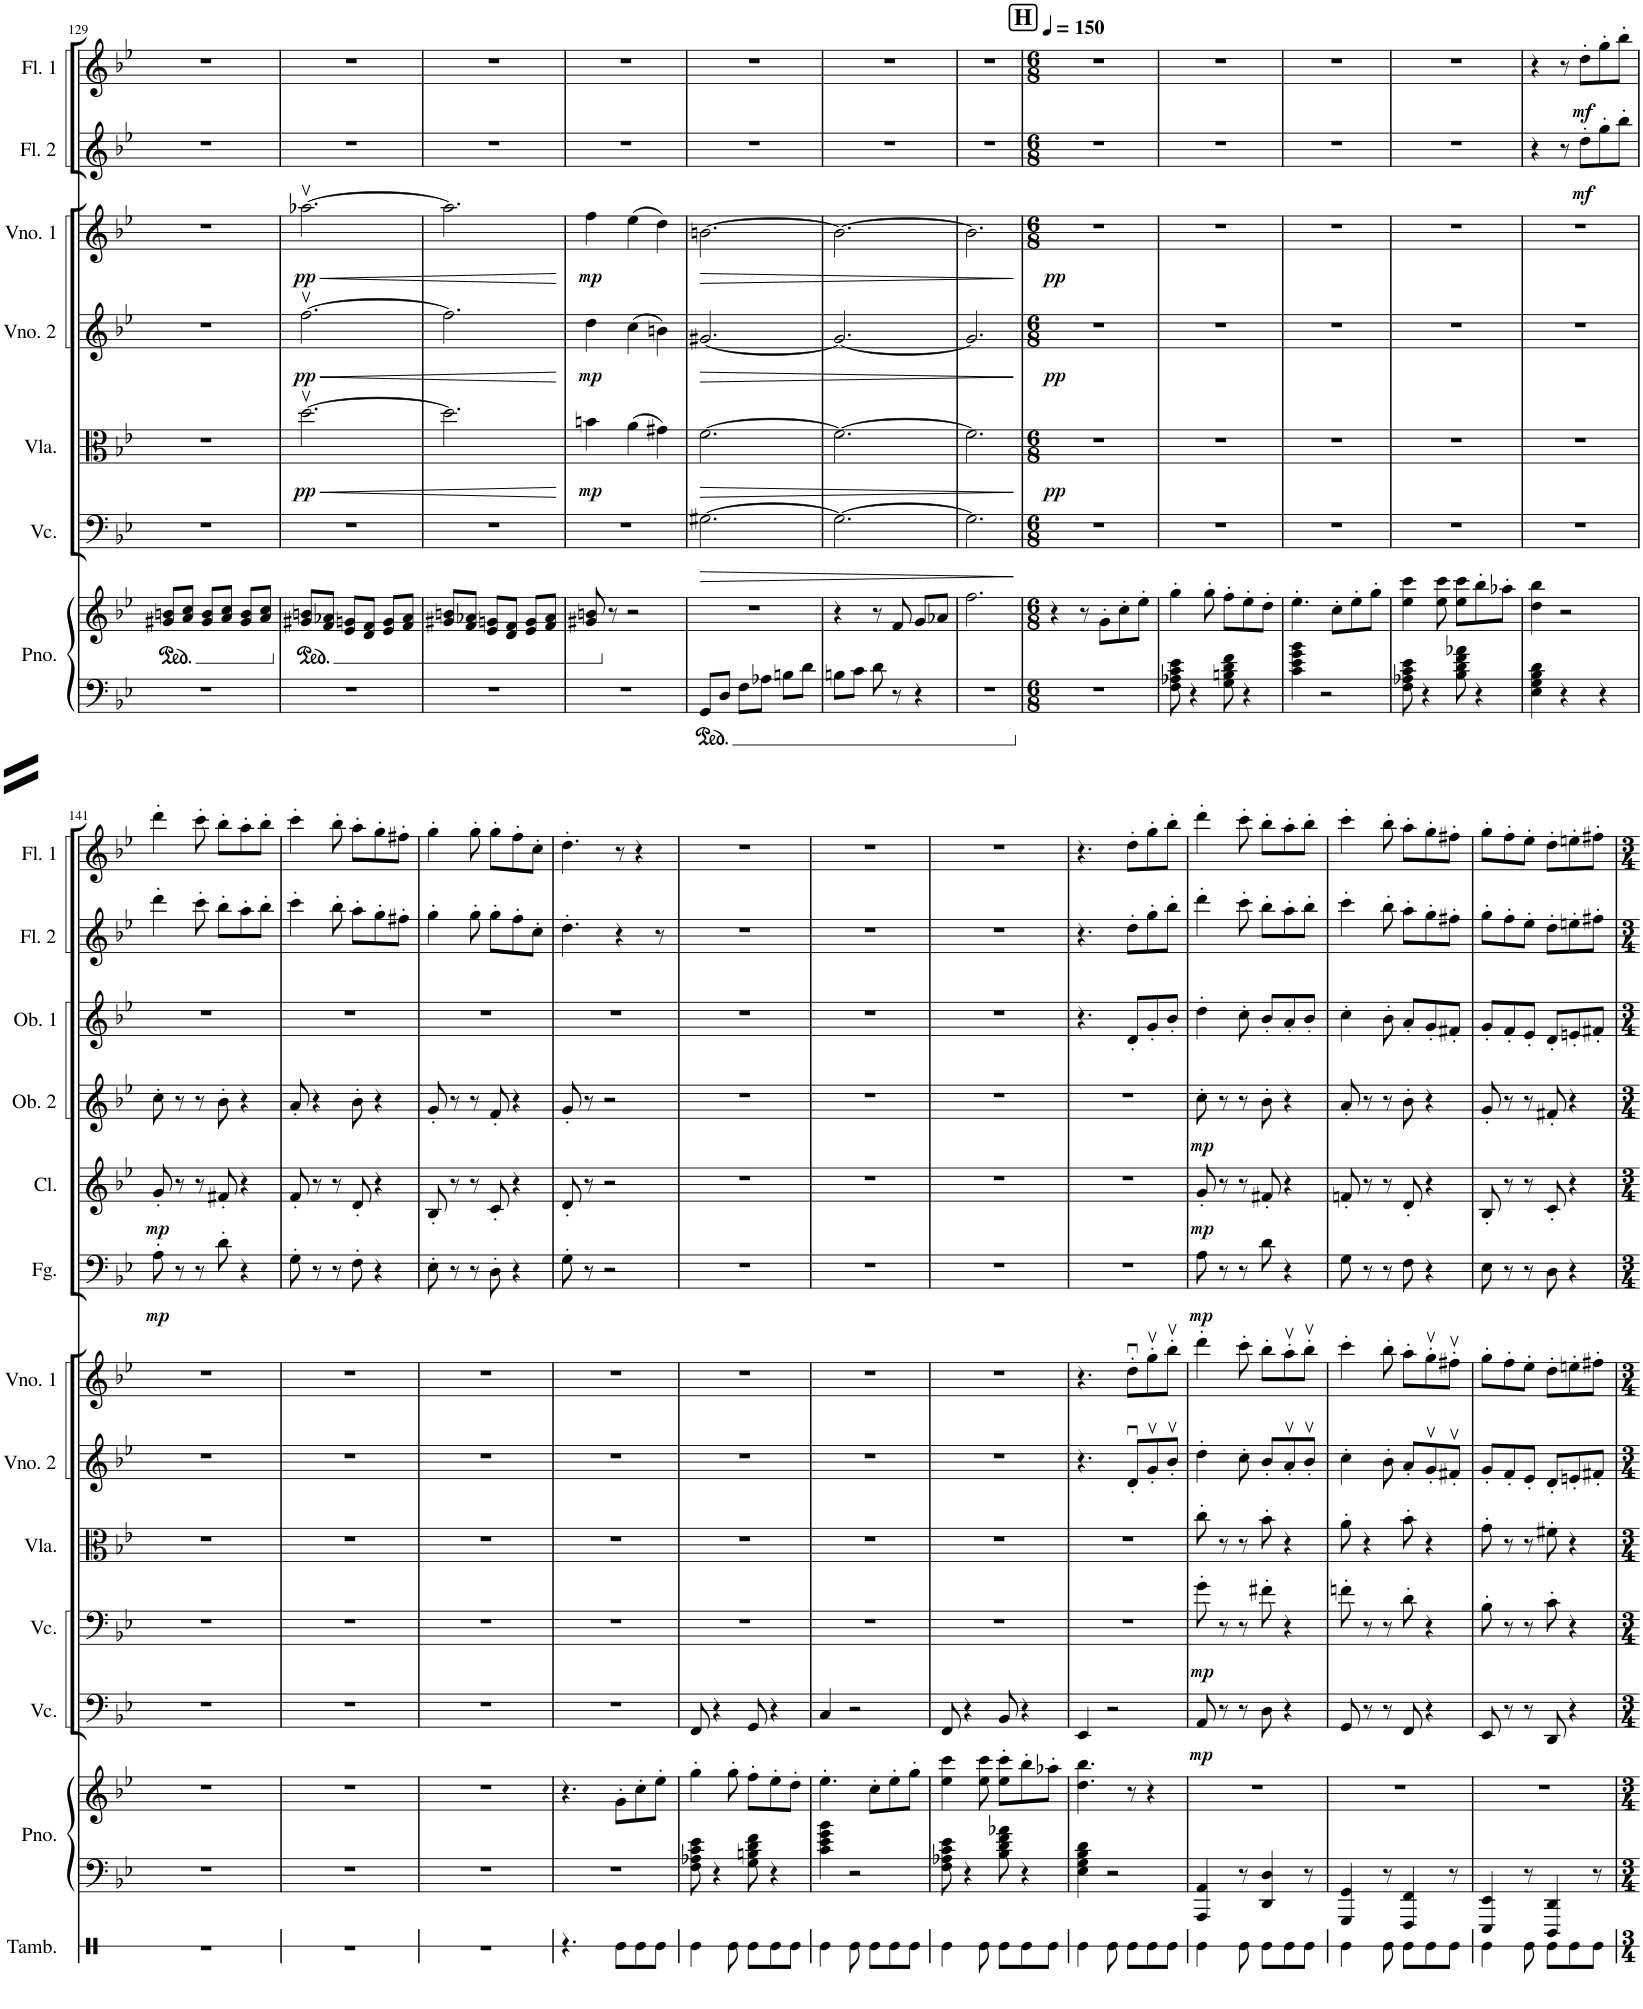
**kern	**kern	**kern	**dynam	**kern	**dynam	**kern	**dynam	**kern	**dynam	**kern	**dynam	**kern	**dynam	**kern	**dynam	**kern	**dynam	**kern	**kern	**dynam	**kern	**dynam
*part12	*part12	*part11	*part11	*part10	*part10	*part9	*part9	*part8	*part8	*part7	*part7	*part6	*part6	*part5	*part5	*part4	*part4	*part3	*part2	*part2	*part1	*part1
*staff13	*staff12	*staff11	*staff11	*staff10	*staff10	*staff9	*staff9	*staff8	*staff8	*staff7	*staff7	*staff6	*staff6	*staff5	*staff5	*staff4	*staff4	*staff3	*staff2	*staff2	*staff1	*staff1
*I"Piano	*	*I"Violoncelo	*	*I"Violoncelo	*	*I"Viola	*	*I"Violino 2	*	*I"Violino 1	*	*I"Fagote	*	*I"Clarinete em Bb	*	*I"Oboé 2	*	*I"Oboé 1	*I"Flauta 2	*	*I"Flauta 1	*
*I'Pno.	*	*I'Vc.	*	*I'Vc.	*	*I'Vla.	*	*I'Vno. 2	*	*I'Vno. 1	*	*I'Fg.	*	*I'Cl.	*	*I'Ob. 2	*	*I'Ob. 1	*I'Fl. 2	*	*I'Fl. 1	*
!!LO:PB:g=z
*clefF4	*clefG2	*clefF4	*	*clefF4	*	*clefC3	*	*clefG2	*	*clefG2	*	*clefF4	*	*clefG2	*	*clefG2	*	*clefG2	*clefG2	*	*clefG2	*
*	*	*	*	*	*	*	*	*	*	*	*	*	*	*Trd1c2	*	*	*	*	*	*	*	*
*k[b-e-]	*k[b-e-]	*k[b-e-]	*	*k[b-e-]	*	*k[b-e-]	*	*k[b-e-]	*	*k[b-e-]	*	*k[b-e-]	*	*k[b-e-]	*	*k[b-e-]	*	*k[b-e-]	*k[b-e-]	*	*k[b-e-]	*
*M3/4	*M3/4	*M3/4	*	*M3/4	*	*M3/4	*	*M3/4	*	*M3/4	*	*M3/4	*	*M3/4	*	*M3/4	*	*M3/4	*M3/4	*	*M3/4	*
*	*ped	*	*	*	*	*	*	*	*	*	*	*	*	*	*	*	*	*	*	*	*	*
=129	=129	=129	=129	=129	=129	=129	=129	=129	=129	=129	=129	=129	=129	=129	=129	=129	=129	=129	=129	=129	=129	=129
2.r	8g#X/ 8bn/L	2.r	.	2.r	.	2.r	.	2.r	.	2.r	.	2.r	.	2.r	.	2.r	.	2.r	2.r	.	2.r	.
.	8a/ 8cc/J	.	.	.	.	.	.	.	.	.	.	.	.	.	.	.	.	.	.	.	.	.
.	8g#/ 8b/L	.	.	.	.	.	.	.	.	.	.	.	.	.	.	.	.	.	.	.	.	.
.	8a/ 8cc/J	.	.	.	.	.	.	.	.	.	.	.	.	.	.	.	.	.	.	.	.	.
.	8g#/ 8b/L	.	.	.	.	.	.	.	.	.	.	.	.	.	.	.	.	.	.	.	.	.
.	8a/ 8cc/J	.	.	.	.	.	.	.	.	.	.	.	.	.	.	.	.	.	.	.	.	.
=130	=130	=130	=130	=130	=130	=130	=130	=130	=130	=130	=130	=130	=130	=130	=130	=130	=130	=130	=130	=130	=130	=130
*	*Xped	*	*	*	*	*	*	*	*	*	*	*	*	*	*	*	*	*	*	*	*	*
*	*ped	*	*	*	*	*	*	*	*	*	*	*	*	*	*	*	*	*	*	*	*	*
!	!	!	!	!	!	!	!LO:HP:b	!	!LO:HP:b	!	!LO:HP:b	!	!	!	!	!	!	!	!	!	!	!
!	!	!	!	!	!	!	!LO:DY:n=1:b	!	!LO:DY:n=1:b	!	!LO:DY:n=1:b	!	!	!	!	!	!	!	!	!	!	!
2.r	8g#X/ 8bn/L	2.r	.	2.r	.	[2.ddv\	< pp	[2.ffv\	< pp	[2.aa-Xv\	< pp	2.r	.	2.r	.	2.r	.	2.r	2.r	.	2.r	.
.	8f/ 8a-X/J	.	.	.	.	.	.	.	.	.	.	.	.	.	.	.	.	.	.	.	.	.
.	8e-/ 8gn/L	.	.	.	.	.	.	.	.	.	.	.	.	.	.	.	.	.	.	.	.	.
.	8d/ 8f/J	.	.	.	.	.	.	.	.	.	.	.	.	.	.	.	.	.	.	.	.	.
.	8e-/ 8g/L	.	.	.	.	.	.	.	.	.	.	.	.	.	.	.	.	.	.	.	.	.
.	8f/ 8a-/J	.	.	.	.	.	.	.	.	.	.	.	.	.	.	.	.	.	.	.	.	.
=131	=131	=131	=131	=131	=131	=131	=131	=131	=131	=131	=131	=131	=131	=131	=131	=131	=131	=131	=131	=131	=131	=131
2.r	8g#X/ 8bn/L	2.r	.	2.r	.	2.dd\]	.	2.ff\]	.	2.aa-\]	.	2.r	.	2.r	.	2.r	.	2.r	2.r	.	2.r	.
.	8f/ 8a-X/J	.	.	.	.	.	.	.	.	.	.	.	.	.	.	.	.	.	.	.	.	.
.	8e-/ 8gn/L	.	.	.	.	.	.	.	.	.	.	.	.	.	.	.	.	.	.	.	.	.
.	8d/ 8f/J	.	.	.	.	.	.	.	.	.	.	.	.	.	.	.	.	.	.	.	.	.
.	8e-/ 8g/L	.	.	.	.	.	.	.	.	.	.	.	.	.	.	.	.	.	.	.	.	.
.	8f/ 8a-/J	.	.	.	.	.	.	.	.	.	.	.	.	.	.	.	.	.	.	.	.	.
.	.	.	.	.	.	.	[	.	[	.	[	.	.	.	.	.	.	.	.	.	.	.
=132	=132	=132	=132	=132	=132	=132	=132	=132	=132	=132	=132	=132	=132	=132	=132	=132	=132	=132	=132	=132	=132	=132
!	!	!	!	!	!	!	!LO:DY:b	!	!LO:DY:b	!	!LO:DY:b	!	!	!	!	!	!	!	!	!	!	!
2.r	8g#X/ 8bn/	2.r	.	2.r	.	4bn\	mp	4dd\	mp	4ff\	mp	2.r	.	2.r	.	2.r	.	2.r	2.r	.	2.r	.
*	*Xped	*	*	*	*	*	*	*	*	*	*	*	*	*	*	*	*	*	*	*	*	*
.	8r	.	.	.	.	.	.	.	.	.	.	.	.	.	.	.	.	.	.	.	.	.
.	2r	.	.	.	.	(4a\	.	(4cc\	.	(4ee-\	.	.	.	.	.	.	.	.	.	.	.	.
.	.	.	.	.	.	4g#X\)	.	4bn\)	.	4dd\)	.	.	.	.	.	.	.	.	.	.	.	.
=133	=133	=133	=133	=133	=133	=133	=133	=133	=133	=133	=133	=133	=133	=133	=133	=133	=133	=133	=133	=133	=133	=133
!	!	!	!	!	!LO:HP:b	!	!LO:HP:b	!	!LO:HP:b	!	!LO:HP:b	!	!	!	!	!	!	!	!	!	!	!
8GG/L	2.r	2.r	.	[2.G#X\	>	[2.f\	>	[2.g#X/	>	[2.bn\	>	2.r	.	2.r	.	2.r	.	2.r	2.r	.	2.r	.
8D/J	.	.	.	.	.	.	.	.	.	.	.	.	.	.	.	.	.	.	.	.	.	.
8F\L	.	.	.	.	.	.	.	.	.	.	.	.	.	.	.	.	.	.	.	.	.	.
8A-X\J	.	.	.	.	.	.	.	.	.	.	.	.	.	.	.	.	.	.	.	.	.	.
8Bn\L	.	.	.	.	.	.	.	.	.	.	.	.	.	.	.	.	.	.	.	.	.	.
8d\J	.	.	.	.	.	.	.	.	.	.	.	.	.	.	.	.	.	.	.	.	.	.
=134	=134	=134	=134	=134	=134	=134	=134	=134	=134	=134	=134	=134	=134	=134	=134	=134	=134	=134	=134	=134	=134	=134
8Bn\L	4r	2.r	.	2.G#\_	.	2.f\_	.	2.g#/_	.	2.b\_	.	2.r	.	2.r	.	2.r	.	2.r	2.r	.	2.r	.
8c\J	.	.	.	.	.	.	.	.	.	.	.	.	.	.	.	.	.	.	.	.	.	.
8d\	8r	.	.	.	.	.	.	.	.	.	.	.	.	.	.	.	.	.	.	.	.	.
8r	8f/	.	.	.	.	.	.	.	.	.	.	.	.	.	.	.	.	.	.	.	.	.
4r	8g/L	.	.	.	.	.	.	.	.	.	.	.	.	.	.	.	.	.	.	.	.	.
.	8a-X/J	.	.	.	.	.	.	.	.	.	.	.	.	.	.	.	.	.	.	.	.	.
=135	=135	=135	=135	=135	=135	=135	=135	=135	=135	=135	=135	=135	=135	=135	=135	=135	=135	=135	=135	=135	=135	=135
2.r	2.ff\	2.r	.	2.G#\]	.	2.f\]	.	2.g#/]	.	2.b\]	.	2.r	.	2.r	.	2.r	.	2.r	2.r	.	2.r	.
.	.	.	.	.	]	.	]	.	]	.	]	.	.	.	.	.	.	.	.	.	.	.
=136	=136	=136	=136	=136	=136	=136	=136	=136	=136	=136	=136	=136	=136	=136	=136	=136	=136	=136	=136	=136	=136	=136
!!LO:REH:place=s1:a:B:cj:fs=14:t=H
*M6/8	*M6/8	*M6/8	*	*M6/8	*	*M6/8	*	*M6/8	*	*M6/8	*	*M6/8	*	*M6/8	*	*M6/8	*	*M6/8	*M6/8	*	*M6/8	*
*	*	*	*	*	*	*	*	*	*	*	*	*	*	*	*	*	*	*	*	*	*MM150	*
!	!	!	!	!	!	!	!LO:DY:b	!	!LO:DY:b	!	!LO:DY:b	!	!	!	!	!	!	!	!	!	!	!
2.r	4r	2.r	.	2.r	.	2.r	pp	2.r	pp	2.r	pp	2.r	.	2.r	.	2.r	.	2.r	2.r	.	2.r	.
.	8r	.	.	.	.	.	.	.	.	.	.	.	.	.	.	.	.	.	.	.	.	.
.	8g'\L	.	.	.	.	.	.	.	.	.	.	.	.	.	.	.	.	.	.	.	.	.
.	8cc'\	.	.	.	.	.	.	.	.	.	.	.	.	.	.	.	.	.	.	.	.	.
.	8ee-'\J	.	.	.	.	.	.	.	.	.	.	.	.	.	.	.	.	.	.	.	.	.
=137	=137	=137	=137	=137	=137	=137	=137	=137	=137	=137	=137	=137	=137	=137	=137	=137	=137	=137	=137	=137	=137	=137
8F\ 8A-X\ 8c\ 8e-\	4gg'\	2.r	.	2.r	.	2.r	.	2.r	.	2.r	.	2.r	.	2.r	.	2.r	.	2.r	2.r	.	2.r	.
4r	.	.	.	.	.	.	.	.	.	.	.	.	.	.	.	.	.	.	.	.	.	.
.	8gg'\	.	.	.	.	.	.	.	.	.	.	.	.	.	.	.	.	.	.	.	.	.
8G\ 8Bn\ 8d\ 8f\	8ff'\L	.	.	.	.	.	.	.	.	.	.	.	.	.	.	.	.	.	.	.	.	.
4r	8ee-'\	.	.	.	.	.	.	.	.	.	.	.	.	.	.	.	.	.	.	.	.	.
.	8dd'\J	.	.	.	.	.	.	.	.	.	.	.	.	.	.	.	.	.	.	.	.	.
=138	=138	=138	=138	=138	=138	=138	=138	=138	=138	=138	=138	=138	=138	=138	=138	=138	=138	=138	=138	=138	=138	=138
4c\ 4e-\ 4g\ 4b-\	4.ee-'\	2.r	.	2.r	.	2.r	.	2.r	.	2.r	.	2.r	.	2.r	.	2.r	.	2.r	2.r	.	2.r	.
2r	.	.	.	.	.	.	.	.	.	.	.	.	.	.	.	.	.	.	.	.	.	.
.	8cc'\L	.	.	.	.	.	.	.	.	.	.	.	.	.	.	.	.	.	.	.	.	.
.	8ee-'\	.	.	.	.	.	.	.	.	.	.	.	.	.	.	.	.	.	.	.	.	.
.	8gg'\J	.	.	.	.	.	.	.	.	.	.	.	.	.	.	.	.	.	.	.	.	.
=139	=139	=139	=139	=139	=139	=139	=139	=139	=139	=139	=139	=139	=139	=139	=139	=139	=139	=139	=139	=139	=139	=139
8F\ 8A-X\ 8c\ 8e-\	4ee-\ 4ccc\	2.r	.	2.r	.	2.r	.	2.r	.	2.r	.	2.r	.	2.r	.	2.r	.	2.r	2.r	.	2.r	.
4r	.	.	.	.	.	.	.	.	.	.	.	.	.	.	.	.	.	.	.	.	.	.
.	8ee-\ 8ccc\	.	.	.	.	.	.	.	.	.	.	.	.	.	.	.	.	.	.	.	.	.
8B-\ 8d\ 8f\ 8a-X\	8ee-\ 8ccc\L	.	.	.	.	.	.	.	.	.	.	.	.	.	.	.	.	.	.	.	.	.
4r	8bb-'\	.	.	.	.	.	.	.	.	.	.	.	.	.	.	.	.	.	.	.	.	.
.	8aa-X'\J	.	.	.	.	.	.	.	.	.	.	.	.	.	.	.	.	.	.	.	.	.
=140	=140	=140	=140	=140	=140	=140	=140	=140	=140	=140	=140	=140	=140	=140	=140	=140	=140	=140	=140	=140	=140	=140
4E-\ 4G\ 4B-\ 4d\	4dd\ 4bb-\	2.r	.	2.r	.	2.r	.	2.r	.	2.r	.	2.r	.	2.r	.	2.r	.	2.r	4r	.	4r	.
4r	2r	.	.	.	.	.	.	.	.	.	.	.	.	.	.	.	.	.	8r	.	8r	.
!	!	!	!	!	!	!	!	!	!	!	!	!	!	!	!	!	!	!	!	!LO:DY:b	!	!LO:DY:b
.	.	.	.	.	.	.	.	.	.	.	.	.	.	.	.	.	.	.	8dd'\L	mf	8dd'\L	mf
4r	.	.	.	.	.	.	.	.	.	.	.	.	.	.	.	.	.	.	8gg'\	.	8gg'\	.
.	.	.	.	.	.	.	.	.	.	.	.	.	.	.	.	.	.	.	8bb-'\J	.	8bb-'\J	.
!!LO:LB:g=z
=141	=141	=141	=141	=141	=141	=141	=141	=141	=141	=141	=141	=141	=141	=141	=141	=141	=141	=141	=141	=141	=141	=141
!	!	!	!	!	!	!	!	!	!	!	!	!	!LO:DY:b	!	!LO:DY:b	!	!	!	!	!	!	!
2.r	2.r	2.r	.	2.r	.	2.r	.	2.r	.	2.r	.	8A'\	mp	8g'/	mp	8cc'\	.	2.r	4ddd'\	.	4ddd'\	.
.	.	.	.	.	.	.	.	.	.	.	.	8r	.	8r	.	8r	.	.	.	.	.	.
.	.	.	.	.	.	.	.	.	.	.	.	8r	.	8r	.	8r	.	.	8ccc'\	.	8ccc'\	.
.	.	.	.	.	.	.	.	.	.	.	.	8d'\	.	8f#X'/	.	8b-'\	.	.	8bb-'\L	.	8bb-'\L	.
.	.	.	.	.	.	.	.	.	.	.	.	4r	.	4r	.	4r	.	.	8aa'\	.	8aa'\	.
.	.	.	.	.	.	.	.	.	.	.	.	.	.	.	.	.	.	.	8bb-'\J	.	8bb-'\J	.
=142	=142	=142	=142	=142	=142	=142	=142	=142	=142	=142	=142	=142	=142	=142	=142	=142	=142	=142	=142	=142	=142	=142
2.r	2.r	2.r	.	2.r	.	2.r	.	2.r	.	2.r	.	8G'\	.	8f'/	.	8a'/	.	2.r	4ccc'\	.	4ccc'\	.
.	.	.	.	.	.	.	.	.	.	.	.	8r	.	8r	.	4r	.	.	.	.	.	.
.	.	.	.	.	.	.	.	.	.	.	.	8r	.	8r	.	.	.	.	8bb-'\	.	8bb-'\	.
.	.	.	.	.	.	.	.	.	.	.	.	8F'\	.	8d'/	.	8b-'\	.	.	8aa'\L	.	8aa'\L	.
.	.	.	.	.	.	.	.	.	.	.	.	4r	.	4r	.	4r	.	.	8gg'\	.	8gg'\	.
.	.	.	.	.	.	.	.	.	.	.	.	.	.	.	.	.	.	.	8ff#X'\J	.	8ff#X'\J	.
=143	=143	=143	=143	=143	=143	=143	=143	=143	=143	=143	=143	=143	=143	=143	=143	=143	=143	=143	=143	=143	=143	=143
2.r	2.r	2.r	.	2.r	.	2.r	.	2.r	.	2.r	.	8E-'\	.	8B-'/	.	8g'/	.	2.r	4gg'\	.	4gg'\	.
.	.	.	.	.	.	.	.	.	.	.	.	8r	.	8r	.	8r	.	.	.	.	.	.
.	.	.	.	.	.	.	.	.	.	.	.	8r	.	8r	.	8r	.	.	8gg'\	.	8gg'\	.
.	.	.	.	.	.	.	.	.	.	.	.	8D'\	.	8c'/	.	8f'/	.	.	8gg'\L	.	8gg'\L	.
.	.	.	.	.	.	.	.	.	.	.	.	4r	.	4r	.	4r	.	.	8ff'\	.	8ff'\	.
.	.	.	.	.	.	.	.	.	.	.	.	.	.	.	.	.	.	.	8cc'\J	.	8cc'\J	.
=144	=144	=144	=144	=144	=144	=144	=144	=144	=144	=144	=144	=144	=144	=144	=144	=144	=144	=144	=144	=144	=144	=144
2.r	4.r	2.r	.	2.r	.	2.r	.	2.r	.	2.r	.	8G'\	.	8d'/	.	8g'/	.	2.r	4.dd'\	.	4.dd'\	.
.	.	.	.	.	.	.	.	.	.	.	.	8r	.	8r	.	8r	.	.	.	.	.	.
.	.	.	.	.	.	.	.	.	.	.	.	2r	.	2r	.	2r	.	.	.	.	.	.
.	8g'\L	.	.	.	.	.	.	.	.	.	.	.	.	.	.	.	.	.	4r	.	8r	.
.	8cc'\	.	.	.	.	.	.	.	.	.	.	.	.	.	.	.	.	.	.	.	4r	.
.	8ee-'\J	.	.	.	.	.	.	.	.	.	.	.	.	.	.	.	.	.	8r	.	.	.
=145	=145	=145	=145	=145	=145	=145	=145	=145	=145	=145	=145	=145	=145	=145	=145	=145	=145	=145	=145	=145	=145	=145
8F\ 8A-X\ 8c\ 8e-\	4gg'\	8FF/	.	2.r	.	2.r	.	2.r	.	2.r	.	2.r	.	2.r	.	2.r	.	2.r	2.r	.	2.r	.
4r	.	4r	.	.	.	.	.	.	.	.	.	.	.	.	.	.	.	.	.	.	.	.
.	8gg'\	.	.	.	.	.	.	.	.	.	.	.	.	.	.	.	.	.	.	.	.	.
8G\ 8Bn\ 8d\ 8f\	8ff'\L	8GG/	.	.	.	.	.	.	.	.	.	.	.	.	.	.	.	.	.	.	.	.
4r	8ee-'\	4r	.	.	.	.	.	.	.	.	.	.	.	.	.	.	.	.	.	.	.	.
.	8dd'\J	.	.	.	.	.	.	.	.	.	.	.	.	.	.	.	.	.	.	.	.	.
=146	=146	=146	=146	=146	=146	=146	=146	=146	=146	=146	=146	=146	=146	=146	=146	=146	=146	=146	=146	=146	=146	=146
4c\ 4e-\ 4g\ 4b-\	4.ee-'\	4C/	.	2.r	.	2.r	.	2.r	.	2.r	.	2.r	.	2.r	.	2.r	.	2.r	2.r	.	2.r	.
2r	.	2r	.	.	.	.	.	.	.	.	.	.	.	.	.	.	.	.	.	.	.	.
.	8cc'\L	.	.	.	.	.	.	.	.	.	.	.	.	.	.	.	.	.	.	.	.	.
.	8ee-'\	.	.	.	.	.	.	.	.	.	.	.	.	.	.	.	.	.	.	.	.	.
.	8gg'\J	.	.	.	.	.	.	.	.	.	.	.	.	.	.	.	.	.	.	.	.	.
=147	=147	=147	=147	=147	=147	=147	=147	=147	=147	=147	=147	=147	=147	=147	=147	=147	=147	=147	=147	=147	=147	=147
8F\ 8A-X\ 8c\ 8e-\	4ee-\ 4ccc\	8FF/	.	2.r	.	2.r	.	2.r	.	2.r	.	2.r	.	2.r	.	2.r	.	2.r	2.r	.	2.r	.
4r	.	4r	.	.	.	.	.	.	.	.	.	.	.	.	.	.	.	.	.	.	.	.
.	8ee-\ 8ccc\	.	.	.	.	.	.	.	.	.	.	.	.	.	.	.	.	.	.	.	.	.
8B-\ 8d\ 8f\ 8a-X\	8ee-\' 8ccc\'L	8BB-/	.	.	.	.	.	.	.	.	.	.	.	.	.	.	.	.	.	.	.	.
4r	8bb-'\	4r	.	.	.	.	.	.	.	.	.	.	.	.	.	.	.	.	.	.	.	.
.	8aa-X'\J	.	.	.	.	.	.	.	.	.	.	.	.	.	.	.	.	.	.	.	.	.
=148	=148	=148	=148	=148	=148	=148	=148	=148	=148	=148	=148	=148	=148	=148	=148	=148	=148	=148	=148	=148	=148	=148
4E-\ 4G\ 4B-\ 4d\	4.dd\ 4.bb-\	4EE-/	.	2.r	.	2.r	.	4.r	.	4.r	.	2.r	.	2.r	.	2.r	.	4.r	4.r	.	4.r	.
2r	.	2r	.	.	.	.	.	.	.	.	.	.	.	.	.	.	.	.	.	.	.	.
.	8r	.	.	.	.	.	.	8du'/L	.	8ddu'\L	.	.	.	.	.	.	.	8d'/L	8dd'\L	.	8dd'\L	.
.	4r	.	.	.	.	.	.	8gv'/	.	8ggv'\	.	.	.	.	.	.	.	8g'/	8gg'\	.	8gg'\	.
.	.	.	.	.	.	.	.	8b-v'/J	.	8bb-v'\J	.	.	.	.	.	.	.	8b-'/J	8bb-'\J	.	8bb-'\J	.
=149	=149	=149	=149	=149	=149	=149	=149	=149	=149	=149	=149	=149	=149	=149	=149	=149	=149	=149	=149	=149	=149	=149
!	!	!	!LO:DY:b	!	!LO:DY:b	!	!	!	!	!	!	!	!LO:DY:b	!	!LO:DY:b	!	!LO:DY:b	!	!	!	!	!
4AAA/ 4AA/	2.r	8AA/	mp	8g'\	mp	8cc'\	.	4dd'\	.	4ddd'\	.	8A\	mp	8g'/	mp	8cc'\	mp	4dd'\	4ddd'\	.	4ddd'\	.
.	.	8r	.	8r	.	8r	.	.	.	.	.	8r	.	8r	.	8r	.	.	.	.	.	.
8r	.	8r	.	8r	.	8r	.	8cc'\	.	8ccc'\	.	8r	.	8r	.	8r	.	8cc'\	8ccc'\	.	8ccc'\	.
4DD/ 4D/	.	8D\	.	8f#X'\	.	8b-'\	.	8b-'/L	.	8bb-'\L	.	8d\	.	8f#X'/	.	8b-'\	.	8b-'/L	8bb-'\L	.	8bb-'\L	.
.	.	4r	.	4r	.	4r	.	8av'/	.	8aav'\	.	4r	.	4r	.	4r	.	8a'/	8aa'\	.	8aa'\	.
8r	.	.	.	.	.	.	.	8b-v'/J	.	8bb-v'\J	.	.	.	.	.	.	.	8b-'/J	8bb-'\J	.	8bb-'\J	.
=150	=150	=150	=150	=150	=150	=150	=150	=150	=150	=150	=150	=150	=150	=150	=150	=150	=150	=150	=150	=150	=150	=150
4GGG/ 4GG/	2.r	8GG/	.	8fn'\	.	8a'\	.	4cc'\	.	4ccc'\	.	8G\	.	8fn'/	.	8a'/	.	4cc'\	4ccc'\	.	4ccc'\	.
.	.	8r	.	8r	.	4r	.	.	.	.	.	8r	.	8r	.	8r	.	.	.	.	.	.
8r	.	8r	.	8r	.	.	.	8b-'\	.	8bb-'\	.	8r	.	8r	.	8r	.	8b-'\	8bb-'\	.	8bb-'\	.
4FFF/ 4FF/	.	8FF/	.	8d'\	.	8b-'\	.	8a'/L	.	8aa'\L	.	8F\	.	8d'/	.	8b-'\	.	8a'/L	8aa'\L	.	8aa'\L	.
.	.	4r	.	4r	.	4r	.	8gv'/	.	8ggv'\	.	4r	.	4r	.	4r	.	8g'/	8gg'\	.	8gg'\	.
8r	.	.	.	.	.	.	.	8f#Xv'/J	.	8ff#Xv'\J	.	.	.	.	.	.	.	8f#X'/J	8ff#X'\J	.	8ff#X'\J	.
=151	=151	=151	=151	=151	=151	=151	=151	=151	=151	=151	=151	=151	=151	=151	=151	=151	=151	=151	=151	=151	=151	=151
4EEE-/ 4EE-/	2.r	8EE-/	.	8B-'\	.	8g'\	.	8g'/L	.	8gg'\L	.	8E-\	.	8B-'/	.	8g'/	.	8g'/L	8gg'\L	.	8gg'\L	.
.	.	8r	.	8r	.	8r	.	8f'/	.	8ff'\	.	8r	.	8r	.	8r	.	8f'/	8ff'\	.	8ff'\	.
8r	.	8r	.	8r	.	8r	.	8e-'/J	.	8ee-'\J	.	8r	.	8r	.	8r	.	8e-'/J	8ee-'\J	.	8ee-'\J	.
4DDD/ 4DD/	.	8DD/	.	8c'\	.	8f#X'\	.	8d'/L	.	8dd'\L	.	8D\	.	8c'/	.	8f#X'/	.	8d'/L	8dd'\L	.	8dd'\L	.
.	.	4r	.	4r	.	4r	.	8en'/	.	8een'\	.	4r	.	4r	.	4r	.	8en'/	8een'\	.	8een'\	.
8r	.	.	.	.	.	.	.	8f#X'/J	.	8ff#X'\J	.	.	.	.	.	.	.	8f#X'/J	8ff#X'\J	.	8ff#X'\J	.
=	=	=	=	=	=	=	=	=	=	=	=	=	=	=	=	=	=	=	=	=	=	=
*-	*-	*-	*-	*-	*-	*-	*-	*-	*-	*-	*-	*-	*-	*-	*-	*-	*-	*-	*-	*-	*-	*-
